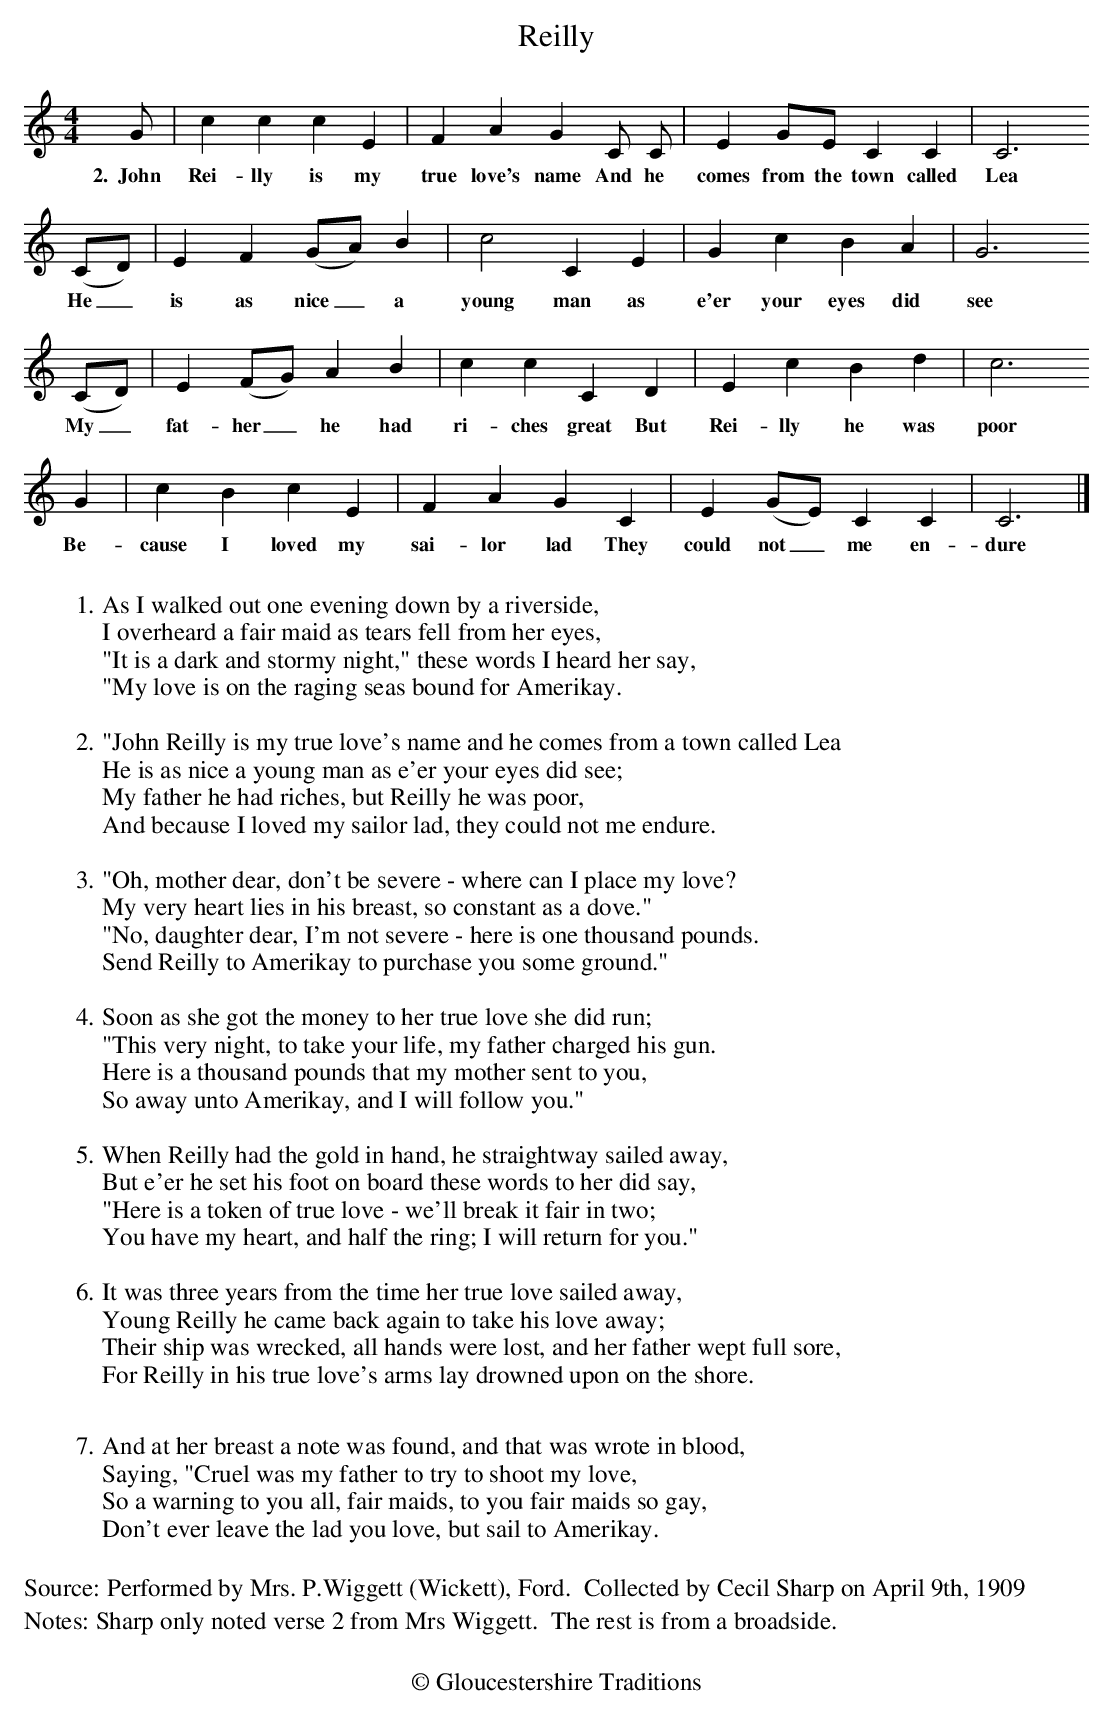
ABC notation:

X:1
T:Reilly
M:4/4
L:1/4
K:Cmaj
G/2 | cccE | FAGC/2 C/2 | EG/2E/2CC | C3
w:2.~~John Rei-lly is my true love's name And he comes from the town called Lea
(C/2D/2) | EF(G/2A/2)B | c2CE | GcBA | G3
w:He_ is as nice_ a young man as e'er your eyes did see
(C/2D/2) | E(F/2G/2)AB | ccCD | EcBd | c3
w:My_ fat-her_ he had ri-ches great But Rei-lly he was poor
G | cBcE | FAGC | E(G/2E/2)CC | C3|]
w:Be-cause I loved my sai-lor lad They could not_ me en-dure
W:
W:1.As I walked out one evening down by a riverside,
W:I overheard a fair maid as tears fell from her eyes,
W:"It is a dark and stormy night," these words I heard her say,
W:"My love is on the raging seas bound for Amerikay.
W:
W:2."John Reilly is my true love's name and he comes from a town called Lea
W:He is as nice a young man as e'er your eyes did see;
W:My father he had riches, but Reilly he was poor,
W:And because I loved my sailor lad, they could not me endure.
W:
W:3."Oh, mother dear, don't be severe - where can I place my love?
W:My very heart lies in his breast, so constant as a dove."
W:"No, daughter dear, I'm not severe - here is one thousand pounds.
W:Send Reilly to Amerikay to purchase you some ground."
W:
W:4.Soon as she got the money to her true love she did run;
W:"This very night, to take your life, my father charged his gun.
W:Here is a thousand pounds that my mother sent to you,
W:So away unto Amerikay, and I will follow you."
W:
W:5.When Reilly had the gold in hand, he straightway sailed away,
W:But e'er he set his foot on board these words to her did say,
W:"Here is a token of true love - we'll break it fair in two;
W:You have my heart, and half the ring; I will return for you."
W:
W:6.It was three years from the time her true love sailed away,
W:Young Reilly he came back again to take his love away;
W:Their ship was wrecked, all hands were lost, and her father wept full sore,
W:For Reilly in his true love's arms lay drowned upon on the shore.
W:
W:7.And at her breast a note was found, and that was wrote in blood,
W:Saying, "Cruel was my father to try to shoot my love,
W:So a warning to you all, fair maids, to you fair maids so gay,
W:Don't ever leave the lad you love, but sail to Amerikay.
W:
